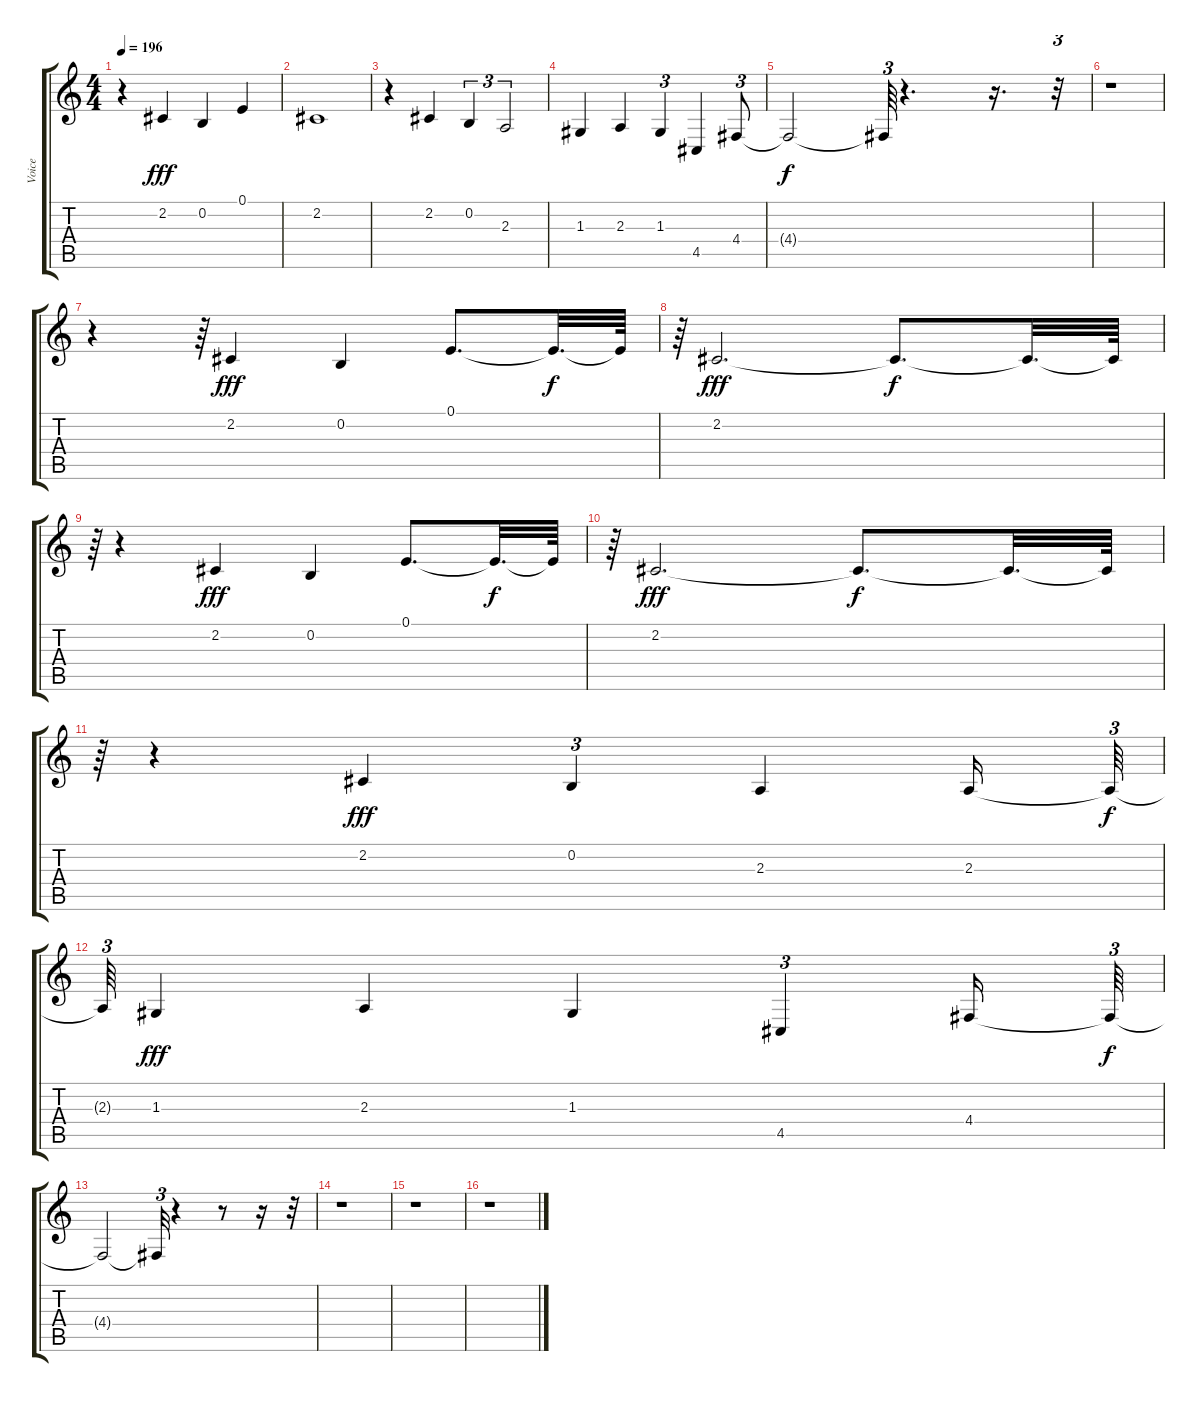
\track ("Voice" "Voice") {instrument pad1newage}
\staff {score tabs}
\tuning (E4 B3 G3 D3 A2 E2) {hide}
\ts (4 4)
\tempo 196
\clef g2
\ks c
r.4{dy fff} 2.2.4 0.2.4 0.1.4 |
2.2.1 |
r.4 2.2.4 0.2.4{tu (3 2)} 2.3.2{tu (3 2)} |
1.3.4 2.3.4 1.3.4{tu (3 2)} 4.5.4 4.4.8{tu (3 2)} |
4.4{t}.2{dy f} 4.4{t}.64{tu (3 2)} r.4{d} r.16{d} r.32{tu (3 2)} |
r.1 |
r.4 r.64{tu (3 2)} 2.2.4{dy fff} 0.2.4 0.1.8{d} 0.1{t}.32{d dy f} 0.1{t}.64 |
r.64{tu (3 2)} 2.2.2{d dy fff} 2.2{t}.8{d dy f} 2.2{t}.32{d} 2.2{t}.64 |
r.64{tu (3 2)} r.4 2.2.4{dy fff} 0.2.4 0.1.8{d} 0.1{t}.32{d dy f} 0.1{t}.64 |
r.64{tu (3 2)} 2.2.2{d dy fff} 2.2{t}.8{d dy f} 2.2{t}.32{d} 2.2{t}.64 |
r.64{tu (3 2)} r.4 2.2.4{dy fff} 0.2.4{tu (3 2)} 2.3.4 2.3.16 2.3{t}.64{tu (3 2) dy f} |
2.3{t}.64{tu (3 2)} 1.3.4{dy fff} 2.3.4 1.3.4 4.5.4{tu (3 2)} 4.4.16 4.4{t}.64{tu (3 2) dy f} |
4.4{t}.2 4.4{t}.32{tu (3 2)} r.4 r.8 r.16 r.32 |
r.1 |
r.1 |
r.1
